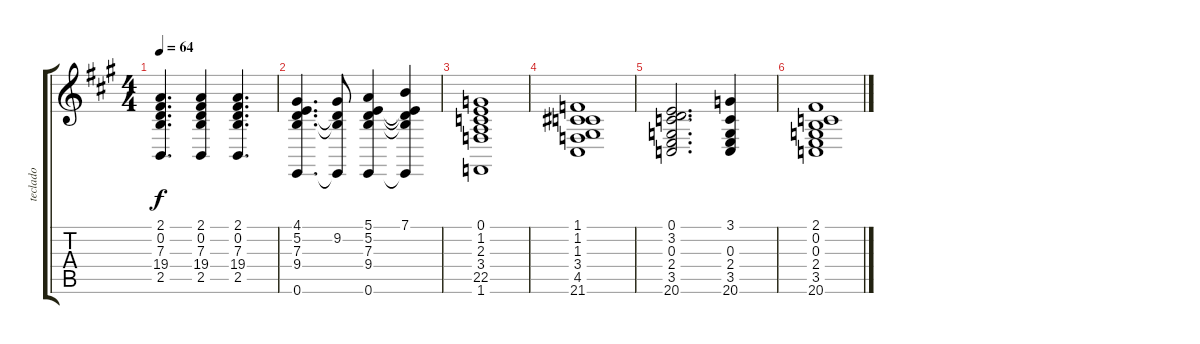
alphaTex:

\track ("teclado" "teclado") {instrument pad2warm}
\staff {score tabs}
\tuning (E4 B3 G3 D3 A2 E2) {hide}
\ts (4 4)
\tempo 64
\clef g2
\ks a
(2.1 0.2 7.3 19.4 2.5).4{d dy f} (2.1 0.2 7.3 19.4 2.5).4 (2.1 0.2 7.3 19.4 2.5).4{d} |
(4.1 5.2 7.3 9.4 0.6).4{d} (9.2 7.3{t} 9.4{t} 0.6{t}).8 (5.1 5.2 7.3 9.4 0.6).4 (7.1 5.2{t} 7.3{t} 9.4{t} 0.6{t}).4 |
(0.1 1.2 2.3 3.4 22.5 1.6).1 |
(1.1 1.2 1.3 3.4 4.5 21.6).1 |
(0.1 3.2 0.3 2.4 3.5 20.6).2{d} (3.1 0.3 2.4 3.5 20.6).4 |
(2.1 0.2 0.3 2.4 3.5 20.6).1
